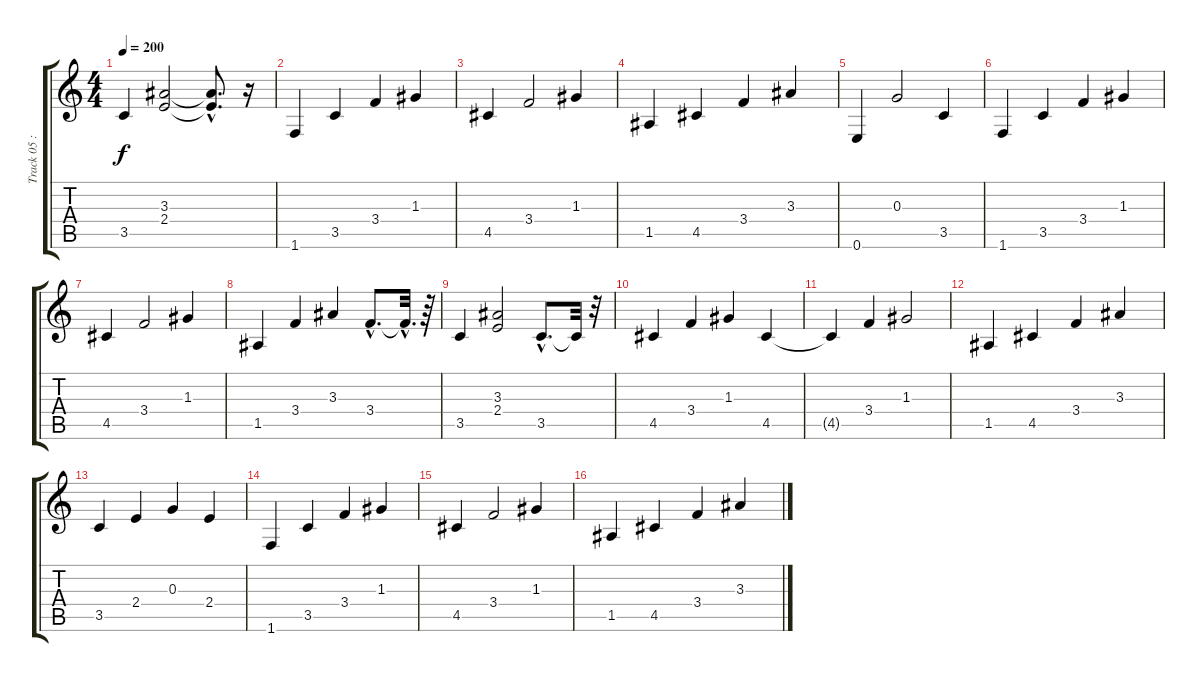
\track ("Track 05 : unspecified" "Track 05 :") {instrument acousticguitarnylon}
\staff {score tabs}
\tuning (E4 B3 G3 D3 A2 E2) {hide}
\ts (4 4)
\tempo 200
\clef g2
\ks c
3.5.4{dy f} (3.3 2.4).2 (3.3{hac t} 2.4{hac t}).8{d} r.16 |
1.6.4 3.5.4 3.4.4 1.3.4 |
4.5.4 3.4.2 1.3.4 |
1.5.4 4.5.4 3.4.4 3.3.4 |
0.6.4 0.3.2 3.5.4 |
1.6.4 3.5.4 3.4.4 1.3.4 |
4.5.4 3.4.2 1.3.4 |
1.5.4 3.4.4 3.3.4 3.4{hac}.8{d} 3.4{hac t}.32{d} r.64 |
3.5.4 (3.3 2.4).2 3.5{hac}.8{d} 3.5{t}.32 r.32 |
4.5.4 3.4.4 1.3.4 4.5.4 |
4.5{t}.4 3.4.4 1.3.2 |
1.5.4 4.5.4 3.4.4 3.3.4 |
3.5.4 2.4.4 0.3.4 2.4.4 |
1.6.4 3.5.4 3.4.4 1.3.4 |
4.5.4 3.4.2 1.3.4 |
1.5.4 4.5.4 3.4.4 3.3.4
